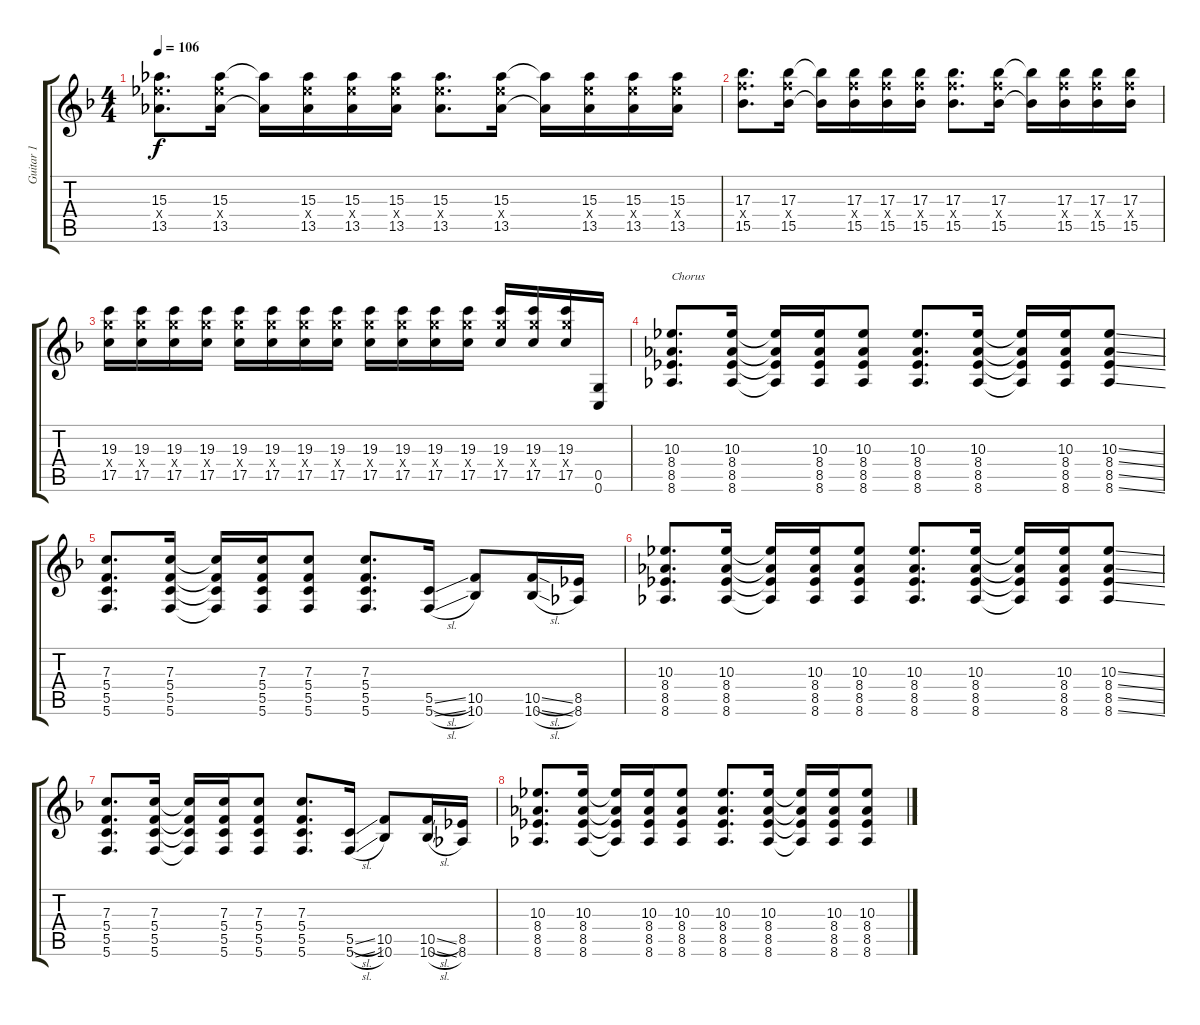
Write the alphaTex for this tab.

\track ("Guitar 1" "Guitar 1") {instrument distortionguitar}
\staff {score tabs}
\tuning (D4 A3 F3 C3 G2 C2) {hide}
\ts (4 4)
\tempo 106
\clef g2
\ks f
(15.3 15.4{x} 13.5).8{d dy f} (15.3 15.4{x} 13.5).16 (15.3{t} 13.5{t}).16 (15.3 15.4{x} 13.5).16 (15.3 15.4{x} 13.5).16 (15.3 15.4{x} 13.5).16 (15.3 15.4{x} 13.5).8{d} (15.3 15.4{x} 13.5).16 (15.3{t} 13.5{t}).16 (15.3 15.4{x} 13.5).16 (15.3 15.4{x} 13.5).16 (15.3 15.4{x} 13.5).16 |
(17.3 17.4{x} 15.5).8{d} (17.3 17.4{x} 15.5).16 (17.3{t} 15.5{t}).16 (17.3 17.4{x} 15.5).16 (17.3 17.4{x} 15.5).16 (17.3 17.4{x} 15.5).16 (17.3 17.4{x} 15.5).8{d} (17.3 17.4{x} 15.5).16 (17.3{t} 15.5{t}).16 (17.3 17.4{x} 15.5).16 (17.3 17.4{x} 15.5).16 (17.3 17.4{x} 15.5).16 |
(19.3 19.4{x} 17.5).16 (19.3 19.4{x} 17.5).16 (19.3 19.4{x} 17.5).16 (19.3 19.4{x} 17.5).16 (19.3 19.4{x} 17.5).16 (19.3 19.4{x} 17.5).16 (19.3 19.4{x} 17.5).16 (19.3 19.4{x} 17.5).16 (19.3 19.4{x} 17.5).16 (19.3 19.4{x} 17.5).16 (19.3 19.4{x} 17.5).16 (19.3 19.4{x} 17.5).16 (19.3 19.4{x} 17.5).16 (19.3 19.4{x} 17.5).16 (19.3 19.4{x} 17.5).16 (0.5 0.6).16 |
(10.3 8.4 8.5 8.6).8{d txt "Chorus"} (10.3 8.4 8.5 8.6).16 (10.3{t} 8.4{t} 8.5{t} 8.6{t}).16 (10.3 8.4 8.5 8.6).16 (10.3 8.4 8.5 8.6).8 (10.3 8.4 8.5 8.6).8{d} (10.3 8.4 8.5 8.6).16 (10.3{t} 8.4{t} 8.5{t} 8.6{t}).16 (10.3 8.4 8.5 8.6).16 (10.3{ss} 8.4{ss} 8.5{ss} 8.6{ss}).8 |
(7.3 5.4 5.5 5.6).8{d} (7.3 5.4 5.5 5.6).16 (7.3{t} 5.4{t} 5.5{t} 5.6{t}).16 (7.3 5.4 5.5 5.6).16 (7.3 5.4 5.5 5.6).8 (7.3 5.4 5.5 5.6).8{d} (5.5{sl} 5.6{sl}).16 (10.5 10.6).8 (10.5{sl} 10.6{sl}).16 (8.5 8.6).16 |
(10.3 8.4 8.5 8.6).8{d} (10.3 8.4 8.5 8.6).16 (10.3{t} 8.4{t} 8.5{t} 8.6{t}).16 (10.3 8.4 8.5 8.6).16 (10.3 8.4 8.5 8.6).8 (10.3 8.4 8.5 8.6).8{d} (10.3 8.4 8.5 8.6).16 (10.3{t} 8.4{t} 8.5{t} 8.6{t}).16 (10.3 8.4 8.5 8.6).16 (10.3{ss} 8.4{ss} 8.5{ss} 8.6{ss}).8 |
(7.3 5.4 5.5 5.6).8{d} (7.3 5.4 5.5 5.6).16 (7.3{t} 5.4{t} 5.5{t} 5.6{t}).16 (7.3 5.4 5.5 5.6).16 (7.3 5.4 5.5 5.6).8 (7.3 5.4 5.5 5.6).8{d} (5.5{sl} 5.6{sl}).16 (10.5 10.6).8 (10.5{sl} 10.6{sl}).16 (8.5 8.6).16 |
(10.3 8.4 8.5 8.6).8{d} (10.3 8.4 8.5 8.6).16 (10.3{t} 8.4{t} 8.5{t} 8.6{t}).16 (10.3 8.4 8.5 8.6).16 (10.3 8.4 8.5 8.6).8 (10.3 8.4 8.5 8.6).8{d} (10.3 8.4 8.5 8.6).16 (10.3{t} 8.4{t} 8.5{t} 8.6{t}).16 (10.3 8.4 8.5 8.6).16 (10.3 8.4 8.5 8.6).8
